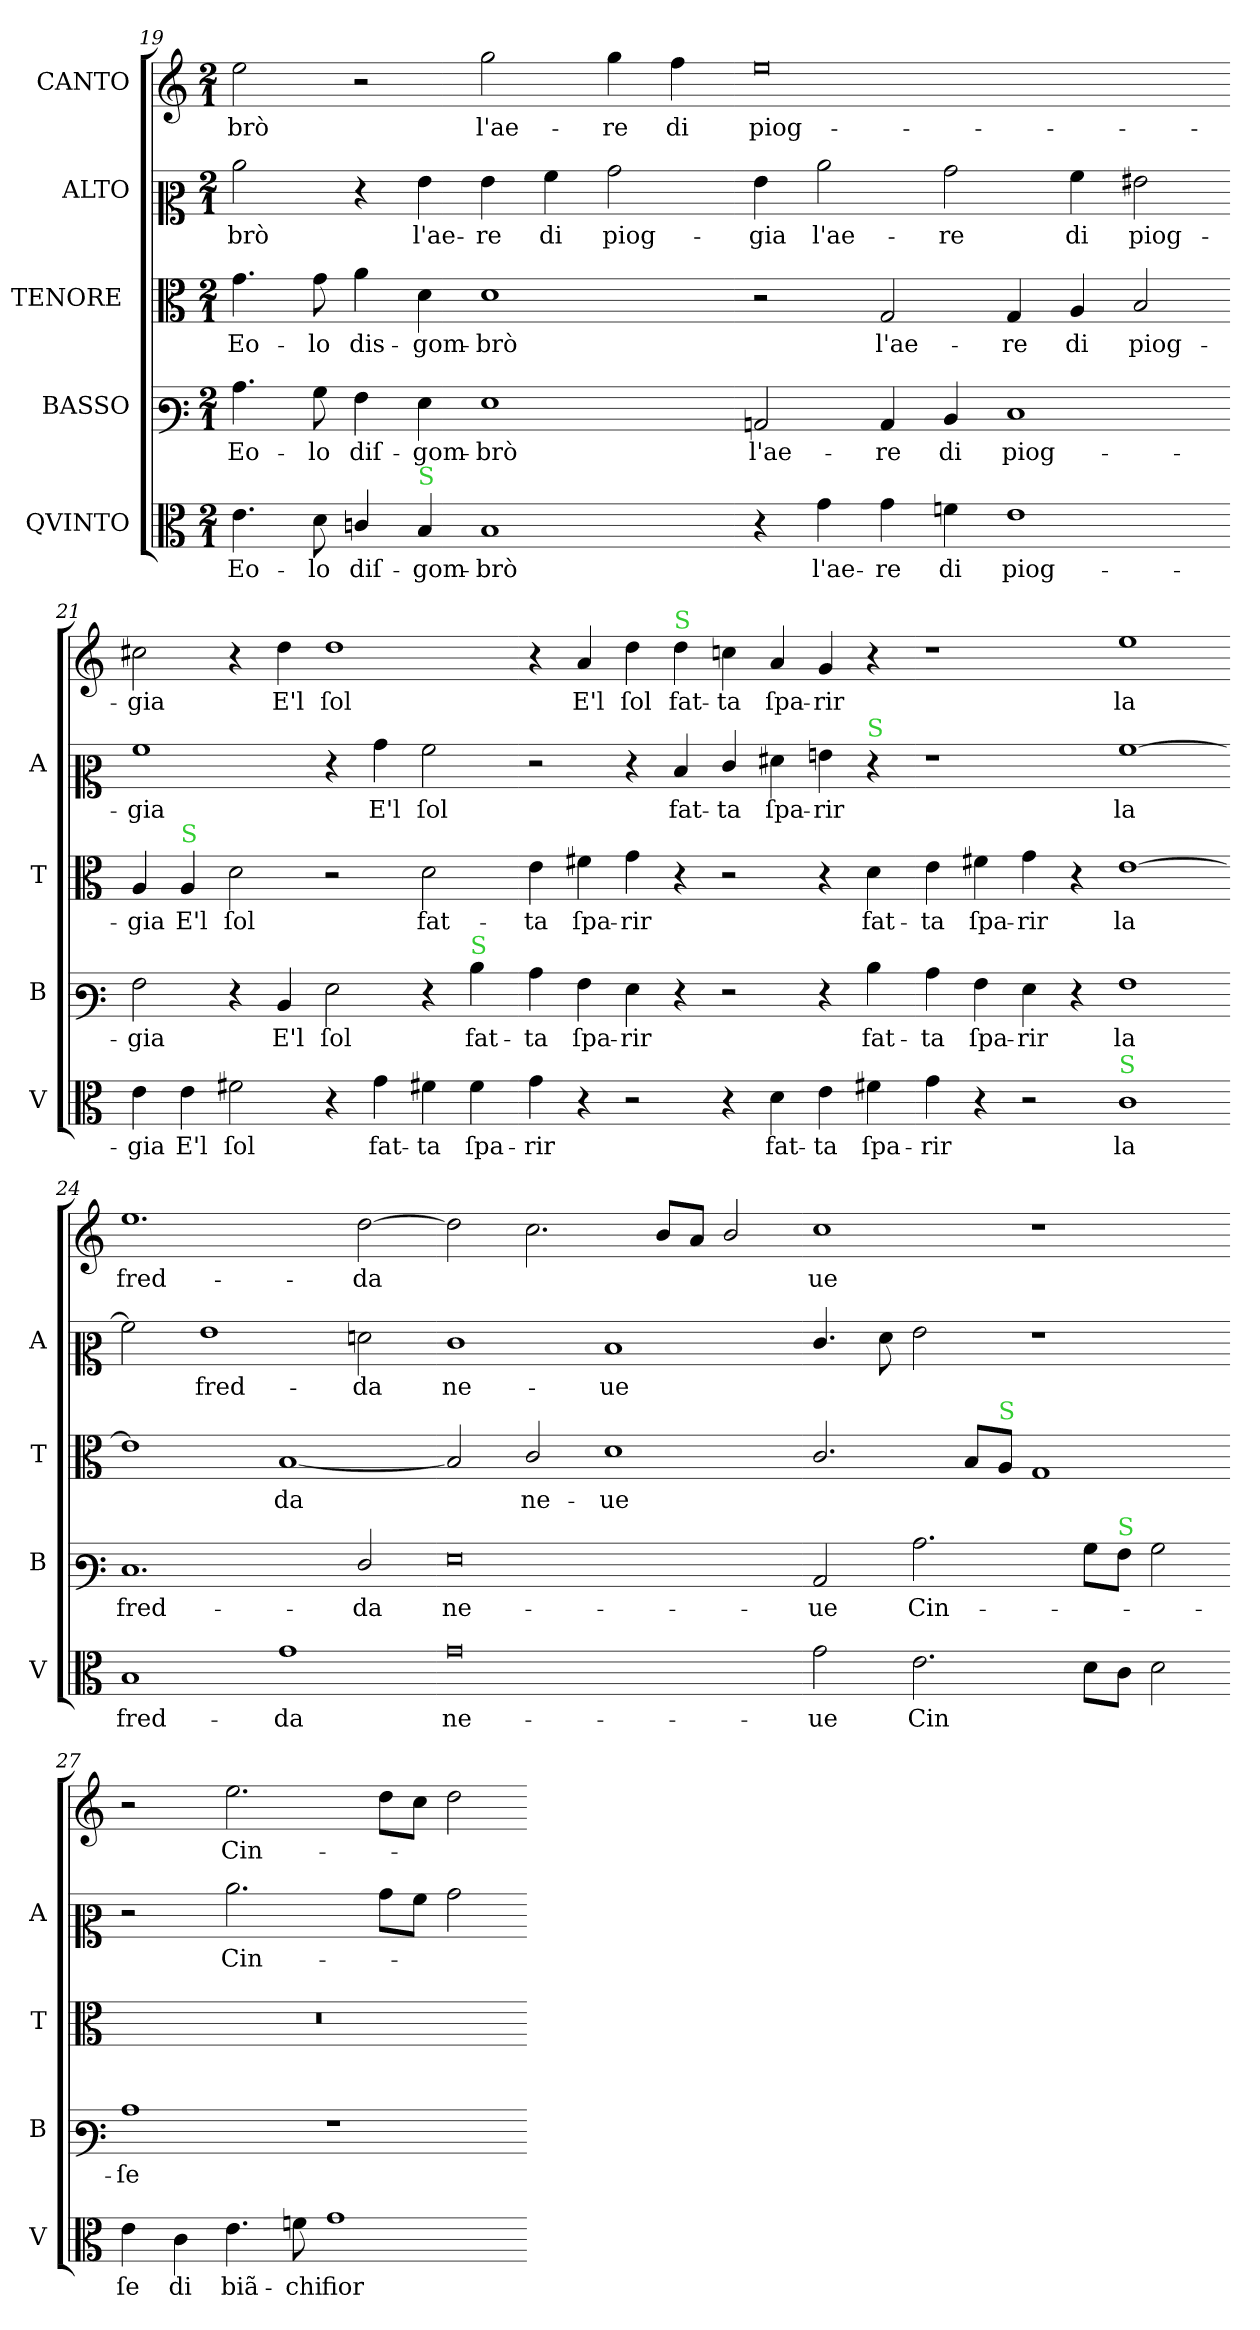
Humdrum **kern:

**kern	**text	**kern	**text	**kern	**text	**kern	**text	**kern	**text
*part5	*part5	*part4	*part4	*part3	*part3	*part2	*part2	*part1	*part1
*staff5	*staff5	*staff4	*staff4	*staff3	*staff3	*staff2	*staff2	*staff1	*staff1
*I"QVINTO	*	*I"BASSO	*	*I"TENORE 	*	*I"ALTO	*	*I"CANTO	*
*I'V	*	*I'B	*	*I'T	*	*I'A	*	*	*
*clefC3	*	*clefF3	*	*clefC3	*	*clefC2	*	*clefG2	*
*k[]	*	*k[]	*	*k[]	*	*k[]	*	*k[]	*
*M2/1	*	*M2/1	*	*M2/1	*	*M2/1	*	*M2/1	*
=19	=19	=19	=19	=19	=19	=19	=19	=19	=19
!	!LO:LY:i	!	!	!	!LO:LY:i	!	!	!	!
4.e\	Eo-	4.c\	Eo-	4.g\	Eo-	2cc\	-brò	2ee\	-brò
!	!LO:LY:i	!	!	!	!LO:LY:i	!	!	!	!
8d\	-lo	8B\	-lo	8g\	-lo	.	.	.	.
!	!LO:LY:i	!	!	!	!LO:LY:i	!	!	!	!
4cn/	diſ-	4A\	diſ-	4a\	dis-	4r	.	2r	.
!LO:TX:a:color=limegreen:t=S	!	!	!	!	!	!	!	!	!
!	!LO:LY:i	!	!	!	!LO:LY:i	!	!	!	!
4B/	-gom-	4G\	-gom-	4d\	-gom-	4g\	l'ae-	.	.
!	!LO:LY:i	!	!	!	!LO:LY:i	!	!	!	!
1B	-brò	1G	-brò	1d	-brò	4g\	-re	2gg\	l'ae-
.	.	.	.	.	.	4a\	di	.	.
.	.	.	.	.	.	2b\	piog-	4gg\	-re
.	.	.	.	.	.	.	.	4ff\	di
=20-	=20-	=20-	=20-	=20-	=20-	=20-	=20-	=20-	=20-
4r	.	2Cn/	l'ae-	2r	.	4g\	-gia	0ee	piog-
!	!	!	!	!	!	!	!LO:LY:i	!	!
4g\	l'ae-	.	.	.	.	2cc\	l'ae-	.	.
4g\	-re	4C/	-re	2G/	l'ae-	.	.	.	.
!	!	!	!	!	!	!	!LO:LY:i	!	!
4fn\	di	4D/	di	.	.	2b\	-re	.	.
1e	piog-	1E	piog-	4G/	-re	.	.	.	.
!	!	!	!	!	!	!	!LO:LY:i	!	!
.	.	.	.	4A/	di	4a\	di	.	.
!	!	!	!	!	!	!	!LO:LY:i	!	!
.	.	.	.	2B/	piog-	2g#X\	piog-	.	.
=21-	=21-	=21-	=21-	=21-	=21-	=21-	=21-	=21-	=21-
!	!	!	!	!	!	!	!LO:LY:i	!	!
4e\	-gia	2A\	-gia	4A/	-gia	1a	-gia	2cc#X\	-gia
!	!	!	!	!LO:TX:a:color=limegreen:t=S	!	!	!	!	!
4e\	E'l	.	.	4A/	E'l	.	.	.	.
2f#X\	ſol	4r	.	2d\	ſol	.	.	4r	.
.	.	4D/	E'l	.	.	.	.	4dd\	E'l
4r	.	2G\	ſol	2r	.	4r	.	1dd	ſol
4g\	fat-	.	.	.	.	4b\	E'l	.	.
4f#X\	-ta	4r	.	2d\	fat-	2a\	ſol	.	.
!	!	!LO:TX:a:color=limegreen:t=S	!	!	!	!	!	!	!
4f#\	ſpa-	4d\	fat-	.	.	.	.	.	.
=22-	=22-	=22-	=22-	=22-	=22-	=22-	=22-	=22-	=22-
4g\	-rir	4c\	-ta	4e\	-ta	2r	.	4r	.
4r	.	4A\	ſpa-	4f#X\	ſpa-	.	.	4a/	E'l
2r	.	4G\	-rir	4g\	-rir	4r	.	4dd\	ſol
!	!	!	!	!	!	!	!	!LO:TX:a:color=limegreen:t=S	!
.	.	4r	.	4r	.	4d/	fat-	4dd\	fat-
4r	.	2r	.	2r	.	4e/	-ta	4ccn\	-ta
4d\	fat-	.	.	.	.	4f#X\	ſpa-	4a/	ſpa-
4e\	-ta	4r	.	4r	.	4gn\	-rir	4g/	-rir
!	!	!	!	!	!	!LO:TX:a:color=limegreen:t=S	!	!	!
4f#X\	ſpa-	4d\	fat-	4d\	fat-	4r	.	4r	.
=23-	=23-	=23-	=23-	=23-	=23-	=23-	=23-	=23-	=23-
4g\	-rir	4c\	-ta	4e\	-ta	1r	.	1r	.
4r	.	4A\	ſpa-	4f#X\	ſpa-	.	.	.	.
2r	.	4G\	-rir	4g\	-rir	.	.	.	.
.	.	4r	.	4r	.	.	.	.	.
!LO:TX:a:color=limegreen:t=S	!	!	!	!	!	!	!	!	!
1c	la	1A	la	[1e	la	[1a	la	1ee	la
=24-	=24-	=24-	=24-	=24-	=24-	=24-	=24-	=24-	=24-
1B	fred-	1.E	fred-	1e]	.	2a]	.	1.ee	fred-
.	.	.	.	.	.	1g	fred-	.	.
1g	-da	.	.	[1B	-da	.	.	.	.
.	.	2F/	-da	.	.	2fn\	-da	[2dd\	-da
=25-	=25-	=25-	=25-	=25-	=25-	=25-	=25-	=25-	=25-
0g	ne-	0G	ne-	2B]	.	1e	ne-	2dd\]	.
.	.	.	.	2c/	ne-	.	.	2.cc\	.
.	.	.	.	1d	-ue	1d	-ue	.	.
.	.	.	.	.	.	.	.	8b/L	.
.	.	.	.	.	.	.	.	8a/J	.
.	.	.	.	.	.	.	.	2b/	.
=26-	=26-	=26-	=26-	=26-	=26-	=26-	=26-	=26-	=26-
2g\	-ue	2C/	-ue	2.c/	.	4.e/	.	1cc	-ue
.	.	.	.	.	.	8f\	.	.	.
2.e\	Cin	2.c\	Cin-	.	.	2g\	.	.	.
.	.	.	.	8B/L	.	.	.	.	.
!	!	!	!	!LO:TX:a:color=limegreen:t=S	!	!	!	!	!
.	.	.	.	8A/J	.	.	.	.	.
.	.	.	.	1G	.	1r	.	1r	.
8d\L	.	8B\L	.	.	.	.	.	.	.
!	!	!LO:TX:a:color=limegreen:t=S	!	!	!	!	!	!	!
8c\J	.	8A\J	.	.	.	.	.	.	.
2d\	.	2B\	.	.	.	.	.	.	.
=27-	=27-	=27-	=27-	=27-	=27-	=27-	=27-	=27-	=27-
4e\	ſe	1c	-ſe	0r	.	2r	.	2r	.
4c\	di	.	.	.	.	.	.	.	.
4.e\	biã-	.	.	.	.	2.cc\	Cin-	2.ee\	Cin-
8fn\	-chi	.	.	.	.	.	.	.	.
1g	fior	1r	.	.	.	.	.	.	.
.	.	.	.	.	.	8b\L	.	8dd\L	.
.	.	.	.	.	.	8a\J	.	8cc\J	.
.	.	.	.	.	.	2b\	.	2dd\	.
=-	=-	=-	=-	=-	=-	=-	=-	=-	=-
*-	*-	*-	*-	*-	*-	*-	*-	*-	*-
